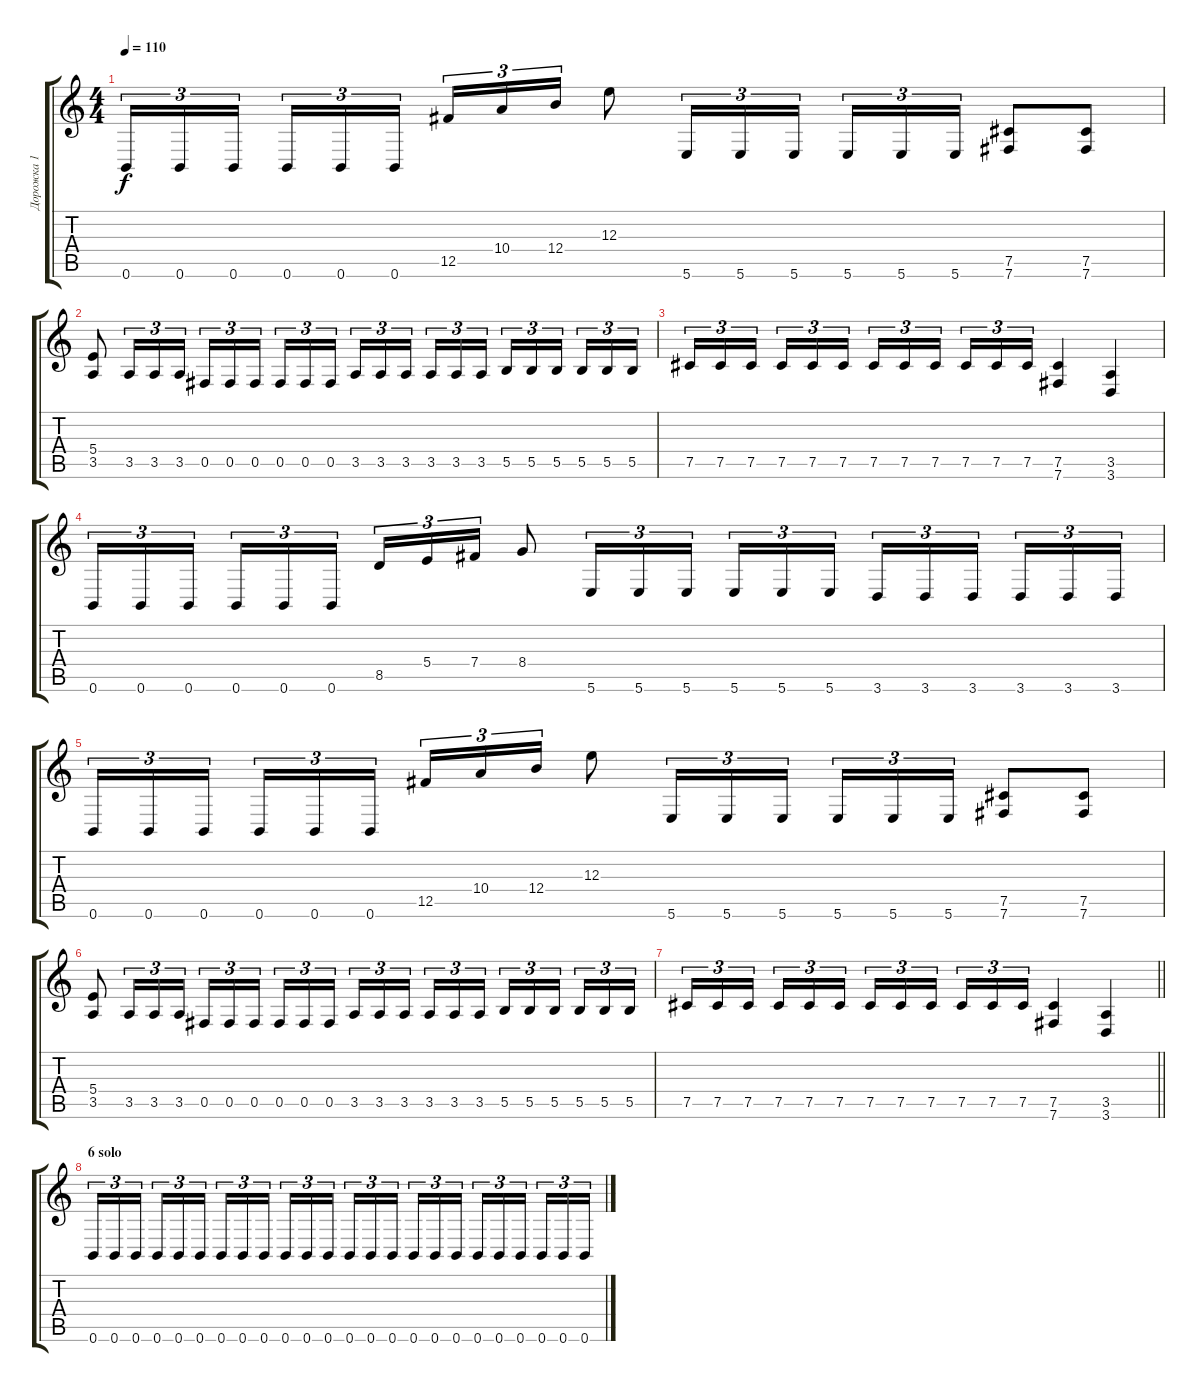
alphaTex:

\track ("Дорожка 1" "Дорожка 1") {instrument distortionguitar}
\staff {score tabs}
\tuning (Db4 Ab3 E3 B2 Gb2 B1) {hide}
\ts (4 4)
\tempo 110
\clef g2
\ks c
0.6.16{tu (3 2) dy f} 0.6.16{tu (3 2)} 0.6.16{tu (3 2) beam splitsecondary} 0.6.16{tu (3 2)} 0.6.16{tu (3 2)} 0.6.16{tu (3 2)} 12.5.16{tu (3 2)} 10.4.16{tu (3 2)} 12.4.16{tu (3 2)} 12.3.8 5.6.16{tu (3 2)} 5.6.16{tu (3 2)} 5.6.16{tu (3 2) beam splitsecondary} 5.6.16{tu (3 2)} 5.6.16{tu (3 2)} 5.6.16{tu (3 2)} (7.5 7.6).8 (7.5 7.6).8 |
(5.4 3.5).8 3.5.16{tu (3 2)} 3.5.16{tu (3 2)} 3.5.16{tu (3 2)} 0.5.16{tu (3 2)} 0.5.16{tu (3 2)} 0.5.16{tu (3 2) beam splitsecondary} 0.5.16{tu (3 2)} 0.5.16{tu (3 2)} 0.5.16{tu (3 2)} 3.5.16{tu (3 2)} 3.5.16{tu (3 2)} 3.5.16{tu (3 2) beam splitsecondary} 3.5.16{tu (3 2)} 3.5.16{tu (3 2)} 3.5.16{tu (3 2)} 5.5.16{tu (3 2)} 5.5.16{tu (3 2)} 5.5.16{tu (3 2) beam splitsecondary} 5.5.16{tu (3 2)} 5.5.16{tu (3 2)} 5.5.16{tu (3 2)} |
7.5.16{tu (3 2)} 7.5.16{tu (3 2)} 7.5.16{tu (3 2) beam splitsecondary} 7.5.16{tu (3 2)} 7.5.16{tu (3 2)} 7.5.16{tu (3 2)} 7.5.16{tu (3 2)} 7.5.16{tu (3 2)} 7.5.16{tu (3 2) beam splitsecondary} 7.5.16{tu (3 2)} 7.5.16{tu (3 2)} 7.5.16{tu (3 2)} (7.5 7.6).4 (3.5 3.6).4 |
0.6.16{tu (3 2)} 0.6.16{tu (3 2)} 0.6.16{tu (3 2) beam splitsecondary} 0.6.16{tu (3 2)} 0.6.16{tu (3 2)} 0.6.16{tu (3 2)} 8.5.16{tu (3 2)} 5.4.16{tu (3 2)} 7.4.16{tu (3 2)} 8.4.8 5.6.16{tu (3 2)} 5.6.16{tu (3 2)} 5.6.16{tu (3 2) beam splitsecondary} 5.6.16{tu (3 2)} 5.6.16{tu (3 2)} 5.6.16{tu (3 2)} 3.6.16{tu (3 2)} 3.6.16{tu (3 2)} 3.6.16{tu (3 2) beam splitsecondary} 3.6.16{tu (3 2)} 3.6.16{tu (3 2)} 3.6.16{tu (3 2)} |
0.6.16{tu (3 2)} 0.6.16{tu (3 2)} 0.6.16{tu (3 2) beam splitsecondary} 0.6.16{tu (3 2)} 0.6.16{tu (3 2)} 0.6.16{tu (3 2)} 12.5.16{tu (3 2)} 10.4.16{tu (3 2)} 12.4.16{tu (3 2)} 12.3.8 5.6.16{tu (3 2)} 5.6.16{tu (3 2)} 5.6.16{tu (3 2) beam splitsecondary} 5.6.16{tu (3 2)} 5.6.16{tu (3 2)} 5.6.16{tu (3 2)} (7.5 7.6).8 (7.5 7.6).8 |
(5.4 3.5).8 3.5.16{tu (3 2)} 3.5.16{tu (3 2)} 3.5.16{tu (3 2)} 0.5.16{tu (3 2)} 0.5.16{tu (3 2)} 0.5.16{tu (3 2) beam splitsecondary} 0.5.16{tu (3 2)} 0.5.16{tu (3 2)} 0.5.16{tu (3 2)} 3.5.16{tu (3 2)} 3.5.16{tu (3 2)} 3.5.16{tu (3 2) beam splitsecondary} 3.5.16{tu (3 2)} 3.5.16{tu (3 2)} 3.5.16{tu (3 2)} 5.5.16{tu (3 2)} 5.5.16{tu (3 2)} 5.5.16{tu (3 2) beam splitsecondary} 5.5.16{tu (3 2)} 5.5.16{tu (3 2)} 5.5.16{tu (3 2)} |
\barLineRight lightlight
7.5.16{tu (3 2)} 7.5.16{tu (3 2)} 7.5.16{tu (3 2) beam splitsecondary} 7.5.16{tu (3 2)} 7.5.16{tu (3 2)} 7.5.16{tu (3 2)} 7.5.16{tu (3 2)} 7.5.16{tu (3 2)} 7.5.16{tu (3 2) beam splitsecondary} 7.5.16{tu (3 2)} 7.5.16{tu (3 2)} 7.5.16{tu (3 2)} (7.5 7.6).4 (3.5 3.6).4 |
\section ("" "6 solo")
0.6.16{tu (3 2)} 0.6.16{tu (3 2)} 0.6.16{tu (3 2) beam splitsecondary} 0.6.16{tu (3 2)} 0.6.16{tu (3 2)} 0.6.16{tu (3 2)} 0.6.16{tu (3 2)} 0.6.16{tu (3 2)} 0.6.16{tu (3 2) beam splitsecondary} 0.6.16{tu (3 2)} 0.6.16{tu (3 2)} 0.6.16{tu (3 2)} 0.6.16{tu (3 2)} 0.6.16{tu (3 2)} 0.6.16{tu (3 2) beam splitsecondary} 0.6.16{tu (3 2)} 0.6.16{tu (3 2)} 0.6.16{tu (3 2)} 0.6.16{tu (3 2)} 0.6.16{tu (3 2)} 0.6.16{tu (3 2) beam splitsecondary} 0.6.16{tu (3 2)} 0.6.16{tu (3 2)} 0.6.16{tu (3 2)}
